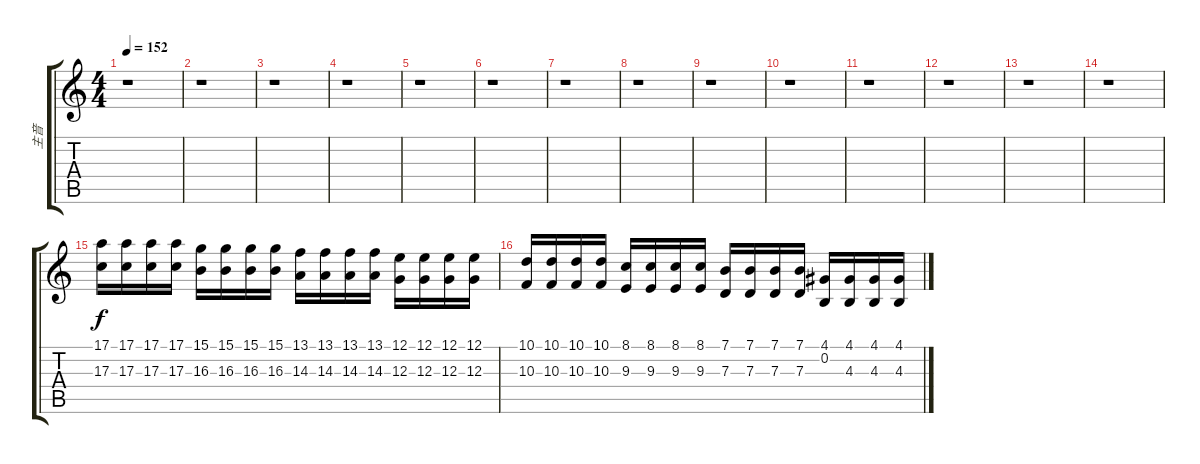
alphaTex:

\track ("主音" "主音") {instrument electricgrandpiano}
\staff {score tabs}
\tuning (E4 B3 G3 D3 A2 E2) {hide}
\ts (4 4)
\tempo 152
\clef g2
\ks c
r.1{dy mf} |
r.1 |
r.1 |
r.1 |
r.1 |
r.1 |
r.1 |
r.1 |
r.1 |
r.1 |
r.1 |
r.1 |
r.1 |
r.1 |
(17.1 17.3).16{dy f} (17.1 17.3).16 (17.1 17.3).16 (17.1 17.3).16 (15.1 16.3).16 (15.1 16.3).16 (15.1 16.3).16 (15.1 16.3).16 (13.1 14.3).16 (13.1 14.3).16 (13.1 14.3).16 (13.1 14.3).16 (12.1 12.3).16 (12.1 12.3).16 (12.1 12.3).16 (12.1 12.3).16 |
(10.1 10.3).16 (10.1 10.3).16 (10.1 10.3).16 (10.1 10.3).16 (8.1 9.3).16 (8.1 9.3).16 (8.1 9.3).16 (8.1 9.3).16 (7.1 7.3).16 (7.1 7.3).16 (7.1 7.3).16 (7.1 7.3).16 (4.1 0.2).16 (4.1 4.3).16 (4.1 4.3).16 (4.1 4.3).16
